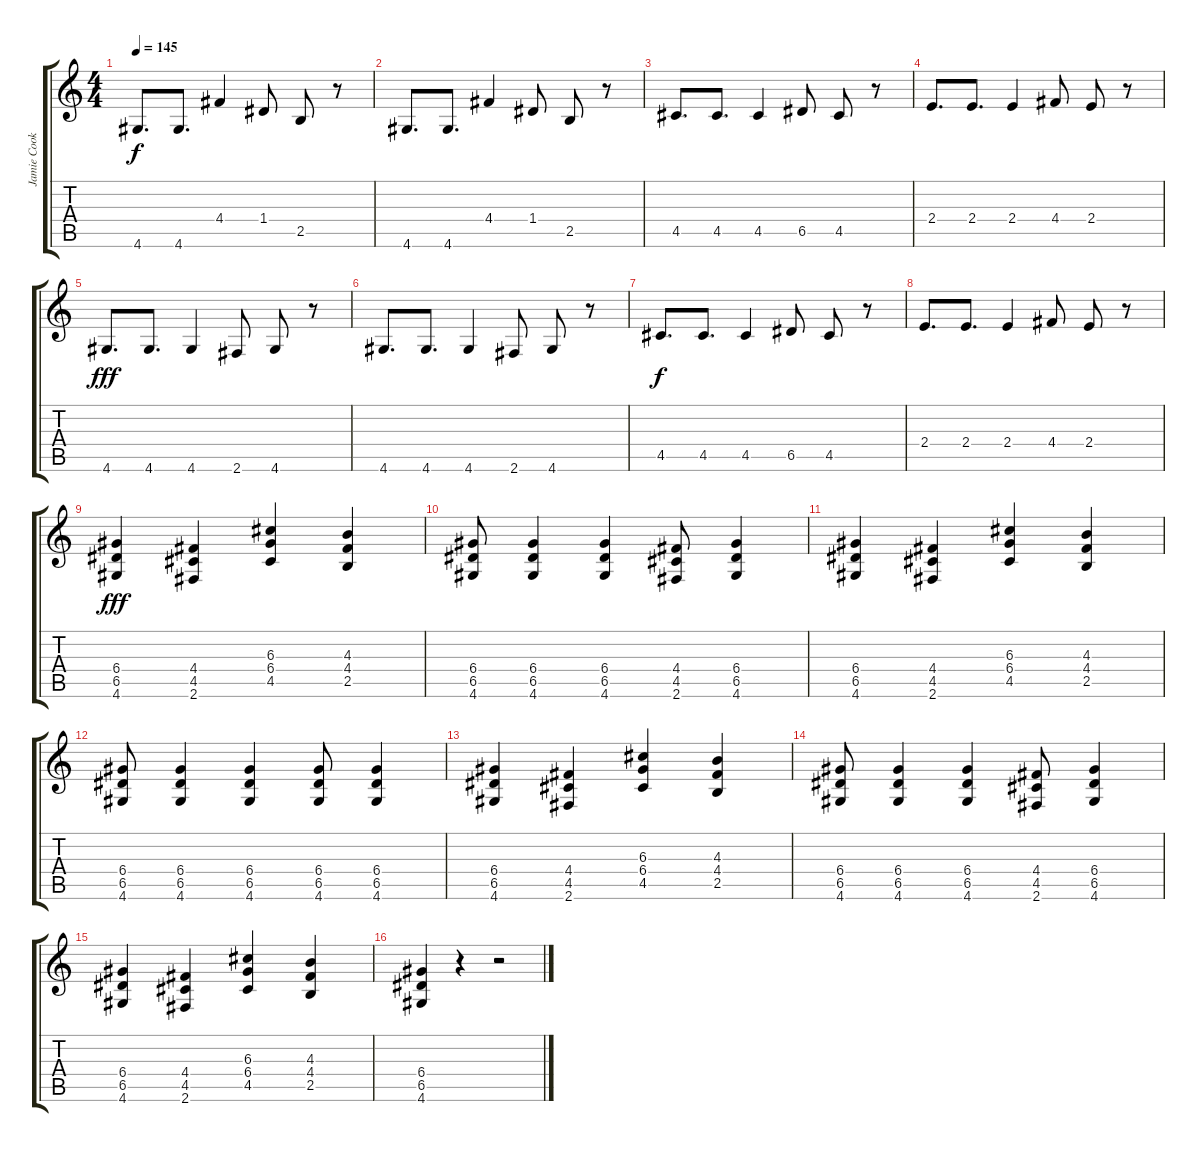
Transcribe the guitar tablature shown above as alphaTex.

\track ("Jamie Cook" "Jamie Cook") {instrument overdrivenguitar}
\staff {score tabs}
\tuning (E4 B3 G3 D3 A2 E2) {hide}
\ts (4 4)
\tempo 145
\clef g2
\ks c
4.6.8{d dy f} 4.6.8{d} 4.4.4 1.4.8 2.5.8 r.8 |
4.6.8{d} 4.6.8{d} 4.4.4 1.4.8 2.5.8 r.8 |
4.5.8{d} 4.5.8{d} 4.5.4 6.5.8 4.5.8 r.8 |
2.4.8{d} 2.4.8{d} 2.4.4 4.4.8 2.4.8 r.8 |
4.6.8{d dy fff} 4.6.8{d} 4.6.4 2.6.8 4.6.8 r.8 |
4.6.8{d} 4.6.8{d} 4.6.4 2.6.8 4.6.8 r.8 |
4.5.8{d dy f} 4.5.8{d} 4.5.4 6.5.8 4.5.8 r.8 |
2.4.8{d} 2.4.8{d} 2.4.4 4.4.8 2.4.8 r.8 |
(6.4 6.5 4.6).4{dy fff} (4.4 4.5 2.6).4 (6.3 6.4 4.5).4 (4.3 4.4 2.5).4 |
(6.4 6.5 4.6).8 (6.4 6.5 4.6).4 (6.4 6.5 4.6).4 (4.4 4.5 2.6).8 (6.4 6.5 4.6).4 |
(6.4 6.5 4.6).4 (4.4 4.5 2.6).4 (6.3 6.4 4.5).4 (4.3 4.4 2.5).4 |
(6.4 6.5 4.6).8 (6.4 6.5 4.6).4 (6.4 6.5 4.6).4 (6.4 6.5 4.6).8 (6.4 6.5 4.6).4 |
(6.4 6.5 4.6).4 (4.4 4.5 2.6).4 (6.3 6.4 4.5).4 (4.3 4.4 2.5).4 |
(6.4 6.5 4.6).8 (6.4 6.5 4.6).4 (6.4 6.5 4.6).4 (4.4 4.5 2.6).8 (6.4 6.5 4.6).4 |
(6.4 6.5 4.6).4 (4.4 4.5 2.6).4 (6.3 6.4 4.5).4 (4.3 4.4 2.5).4 |
(6.4 6.5 4.6).4 r.4 r.2
